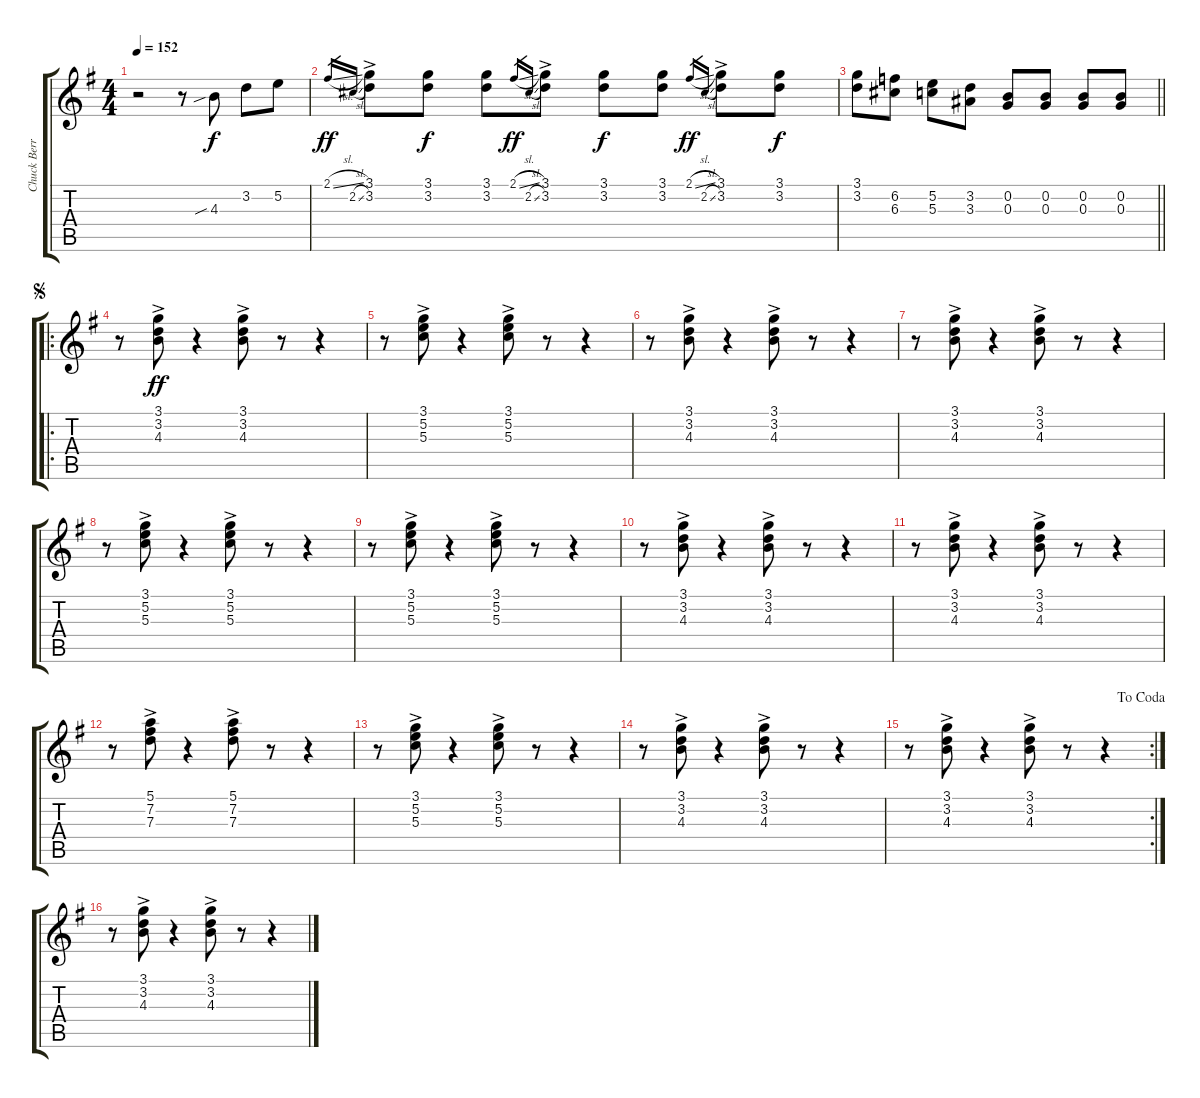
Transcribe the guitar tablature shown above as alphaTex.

\track ("Chuck Berry - Electric Guitar 1" "Chuck Berr") {instrument electricguitarclean}
\staff {score tabs}
\tuning (E4 B3 G3 D3 A2 E2) {hide}
\ts (4 4)
\tempo 152
\clef g2
\ks g
r.2{dy f instrument electricguitarclean} r.8 4.3{sib}.8 3.2.8 5.2.8 |
2.1{sl}.16{gr dy ff} 2.2{sl}.16{gr} (3.1{ac} 3.2{ac}).8 (3.1 3.2).8{dy f} (3.1 3.2).8 2.1{sl}.16{gr dy ff} 2.2{sl}.16{gr} (3.1{ac} 3.2{ac}).8 (3.1 3.2).8{dy f} (3.1 3.2).8 2.1{sl}.16{gr dy ff} 2.2{sl}.16{gr} (3.1{ac} 3.2{ac}).8 (3.1 3.2).8{dy f} |
\barLineRight lightlight
(3.1 3.2).8 (6.2 6.3).8 (5.2 5.3).8 (3.2 3.3).8 (0.2 0.3).8 (0.2 0.3).8 (0.2 0.3).8 (0.2 0.3).8 |
\ro
\jump segno
r.8 (3.1{ac} 3.2{ac} 4.3{ac}).8{dy ff} r.4 (3.1{ac} 3.2{ac} 4.3{ac}).8 r.8 r.4 |
r.8 (3.1{ac} 5.2{ac} 5.3{ac}).8 r.4 (3.1{ac} 5.2{ac} 5.3{ac}).8 r.8 r.4 |
r.8 (3.1{ac} 3.2{ac} 4.3{ac}).8 r.4 (3.1{ac} 3.2{ac} 4.3{ac}).8 r.8 r.4 |
r.8 (3.1{ac} 3.2{ac} 4.3{ac}).8 r.4 (3.1{ac} 3.2{ac} 4.3{ac}).8 r.8 r.4 |
r.8 (3.1{ac} 5.2{ac} 5.3{ac}).8 r.4 (3.1{ac} 5.2{ac} 5.3{ac}).8 r.8 r.4 |
r.8 (3.1{ac} 5.2{ac} 5.3{ac}).8 r.4 (3.1{ac} 5.2{ac} 5.3{ac}).8 r.8 r.4 |
r.8 (3.1{ac} 3.2{ac} 4.3{ac}).8 r.4 (3.1{ac} 3.2{ac} 4.3{ac}).8 r.8 r.4 |
r.8 (3.1{ac} 3.2{ac} 4.3{ac}).8 r.4 (3.1{ac} 3.2{ac} 4.3{ac}).8 r.8 r.4 |
r.8 (5.1{ac} 7.2{ac} 7.3{ac}).8 r.4 (5.1{ac} 7.2{ac} 7.3{ac}).8 r.8 r.4 |
r.8 (3.1{ac} 5.2{ac} 5.3{ac}).8 r.4 (3.1{ac} 5.2{ac} 5.3{ac}).8 r.8 r.4 |
r.8 (3.1{ac} 3.2{ac} 4.3{ac}).8 r.4 (3.1{ac} 3.2{ac} 4.3{ac}).8 r.8 r.4 |
\rc 2
\jump dacoda
r.8 (3.1{ac} 3.2{ac} 4.3{ac}).8 r.4 (3.1{ac} 3.2{ac} 4.3{ac}).8 r.8 r.4 |
r.8 (3.1{ac} 3.2{ac} 4.3{ac}).8 r.4 (3.1{ac} 3.2{ac} 4.3{ac}).8 r.8 r.4
